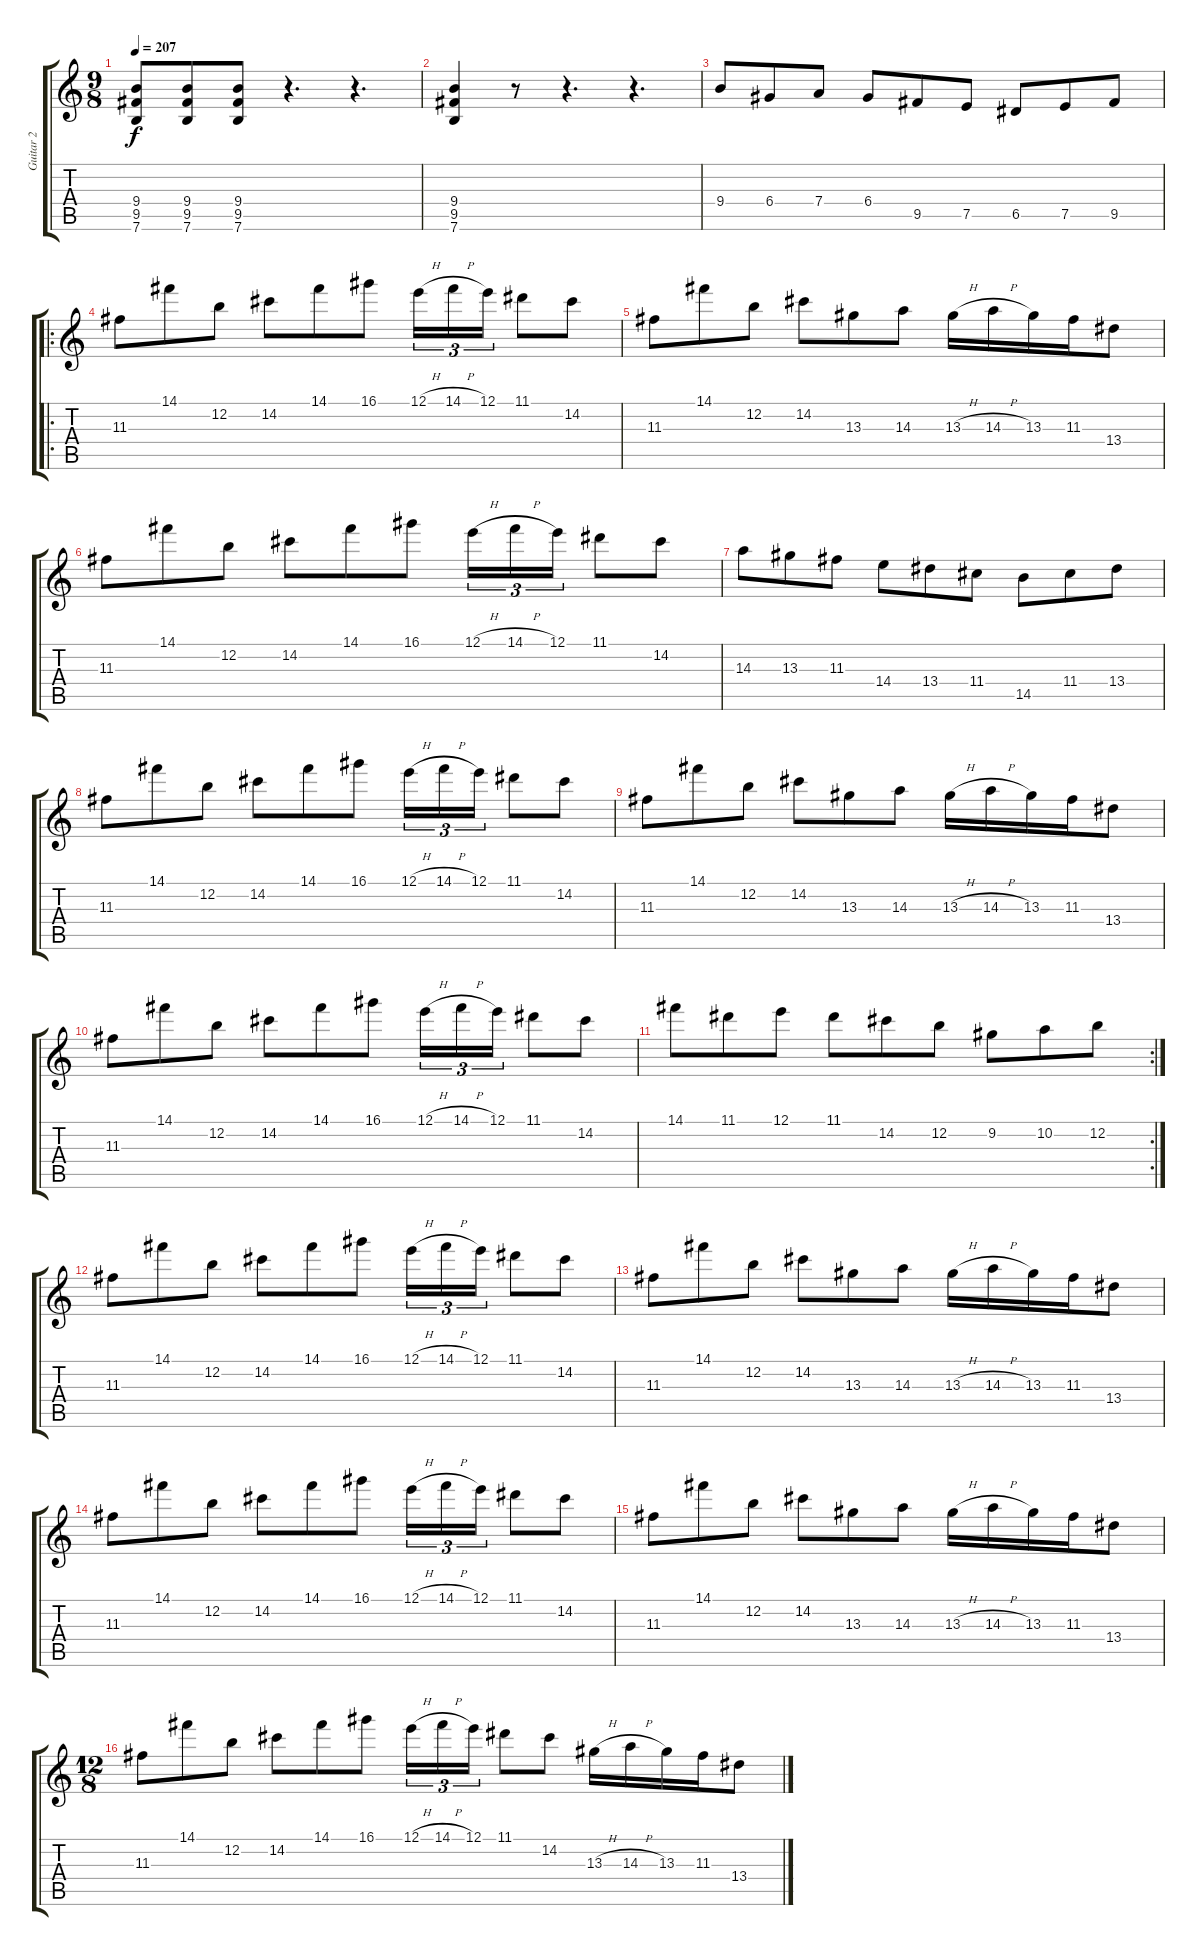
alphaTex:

\track ("Guitar 2" "Guitar 2") {instrument distortionguitar}
\staff {score tabs}
\tuning (E4 B3 G3 D3 A2 E2) {hide}
\ts (9 8)
\tempo 207
\clef g2
\ks c
(9.4 9.5 7.6).8{dy f} (9.4 9.5 7.6).8 (9.4 9.5 7.6).8 r.4{d} r.4{d} |
(9.4 9.5 7.6).4 r.8 r.4{d} r.4{d} |
9.4.8 6.4.8 7.4.8 6.4.8 9.5.8 7.5.8 6.5.8 7.5.8 9.5.8 |
\ro
11.3.8 14.1.8 12.2.8 14.2.8 14.1.8 16.1.8 12.1{h}.16{tu (3 2)} 14.1{h}.16{tu (3 2)} 12.1.16{tu (3 2)} 11.1.8 14.2.8 |
11.3.8 14.1.8 12.2.8 14.2.8 13.3.8 14.3.8 13.3{h}.16 14.3{h}.16 13.3.16 11.3.16 13.4.8 |
11.3.8 14.1.8 12.2.8 14.2.8 14.1.8 16.1.8 12.1{h}.16{tu (3 2)} 14.1{h}.16{tu (3 2)} 12.1.16{tu (3 2)} 11.1.8 14.2.8 |
14.3.8 13.3.8 11.3.8 14.4.8 13.4.8 11.4.8 14.5.8 11.4.8 13.4.8 |
11.3.8 14.1.8 12.2.8 14.2.8 14.1.8 16.1.8 12.1{h}.16{tu (3 2)} 14.1{h}.16{tu (3 2)} 12.1.16{tu (3 2)} 11.1.8 14.2.8 |
11.3.8 14.1.8 12.2.8 14.2.8 13.3.8 14.3.8 13.3{h}.16 14.3{h}.16 13.3.16 11.3.16 13.4.8 |
11.3.8 14.1.8 12.2.8 14.2.8 14.1.8 16.1.8 12.1{h}.16{tu (3 2)} 14.1{h}.16{tu (3 2)} 12.1.16{tu (3 2)} 11.1.8 14.2.8 |
\rc 2
14.1.8 11.1.8 12.1.8 11.1.8 14.2.8 12.2.8 9.2.8 10.2.8 12.2.8 |
11.3.8 14.1.8 12.2.8 14.2.8 14.1.8 16.1.8 12.1{h}.16{tu (3 2)} 14.1{h}.16{tu (3 2)} 12.1.16{tu (3 2)} 11.1.8 14.2.8 |
11.3.8 14.1.8 12.2.8 14.2.8 13.3.8 14.3.8 13.3{h}.16 14.3{h}.16 13.3.16 11.3.16 13.4.8 |
11.3.8 14.1.8 12.2.8 14.2.8 14.1.8 16.1.8 12.1{h}.16{tu (3 2)} 14.1{h}.16{tu (3 2)} 12.1.16{tu (3 2)} 11.1.8 14.2.8 |
11.3.8 14.1.8 12.2.8 14.2.8 13.3.8 14.3.8 13.3{h}.16 14.3{h}.16 13.3.16 11.3.16 13.4.8 |
\ts (12 8)
11.3.8 14.1.8 12.2.8 14.2.8 14.1.8 16.1.8 12.1{h}.16{tu (3 2)} 14.1{h}.16{tu (3 2)} 12.1.16{tu (3 2)} 11.1.8 14.2.8 13.3{h}.16 14.3{h}.16 13.3.16 11.3.16 13.4.8
